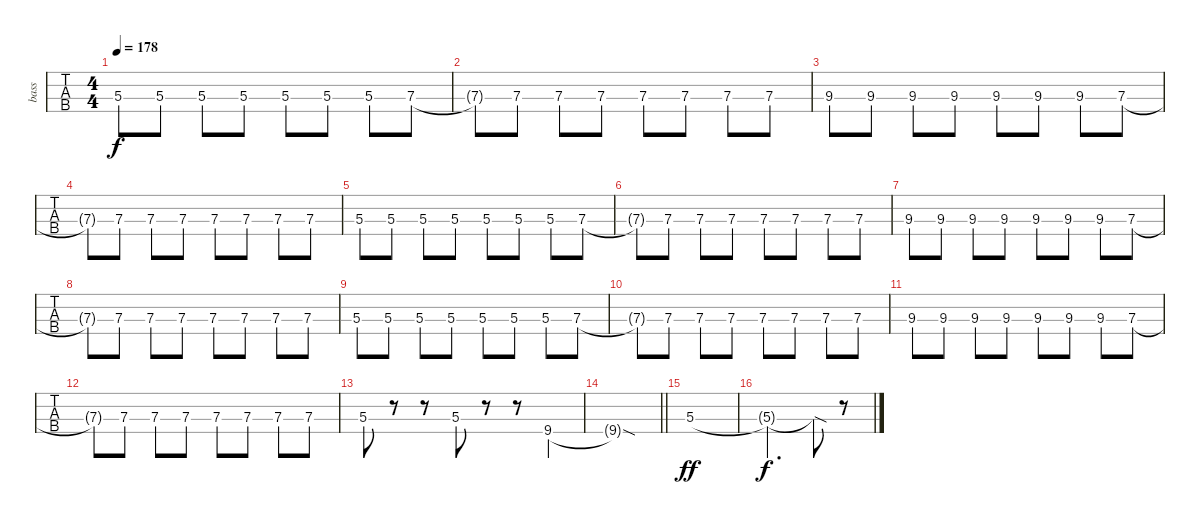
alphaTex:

\track ("bass" "bass") {instrument electricbassfinger}
\staff {tabs}
\tuning (G2 D2 A1 E1) {hide}
\ts (4 4)
\tempo 178
\clef f4
\ks d
5.3.8{dy f} 5.3.8 5.3.8 5.3.8 5.3.8 5.3.8 5.3.8 7.3.8 |
7.3{t}.8 7.3.8 7.3.8 7.3.8 7.3.8 7.3.8 7.3.8 7.3.8 |
9.3.8 9.3.8 9.3.8 9.3.8 9.3.8 9.3.8 9.3.8 7.3.8 |
7.3{t}.8 7.3.8 7.3.8 7.3.8 7.3.8 7.3.8 7.3.8 7.3.8 |
5.3.8 5.3.8 5.3.8 5.3.8 5.3.8 5.3.8 5.3.8 7.3.8 |
7.3{t}.8 7.3.8 7.3.8 7.3.8 7.3.8 7.3.8 7.3.8 7.3.8 |
9.3.8 9.3.8 9.3.8 9.3.8 9.3.8 9.3.8 9.3.8 7.3.8 |
7.3{t}.8 7.3.8 7.3.8 7.3.8 7.3.8 7.3.8 7.3.8 7.3.8 |
5.3.8 5.3.8 5.3.8 5.3.8 5.3.8 5.3.8 5.3.8 7.3.8 |
7.3{t}.8 7.3.8 7.3.8 7.3.8 7.3.8 7.3.8 7.3.8 7.3.8 |
9.3.8 9.3.8 9.3.8 9.3.8 9.3.8 9.3.8 9.3.8 7.3.8 |
7.3{t}.8 7.3.8 7.3.8 7.3.8 7.3.8 7.3.8 7.3.8 7.3.8 |
5.3.8 r.8 r.8 5.3.8 r.8 r.8 9.4.4 |
\barLineRight lightlight
9.4{sod t}.1 |
5.3{ac}.1{dy ff} |
5.3{t}.2{d dy f} 5.3{sod t}.8 r.8
